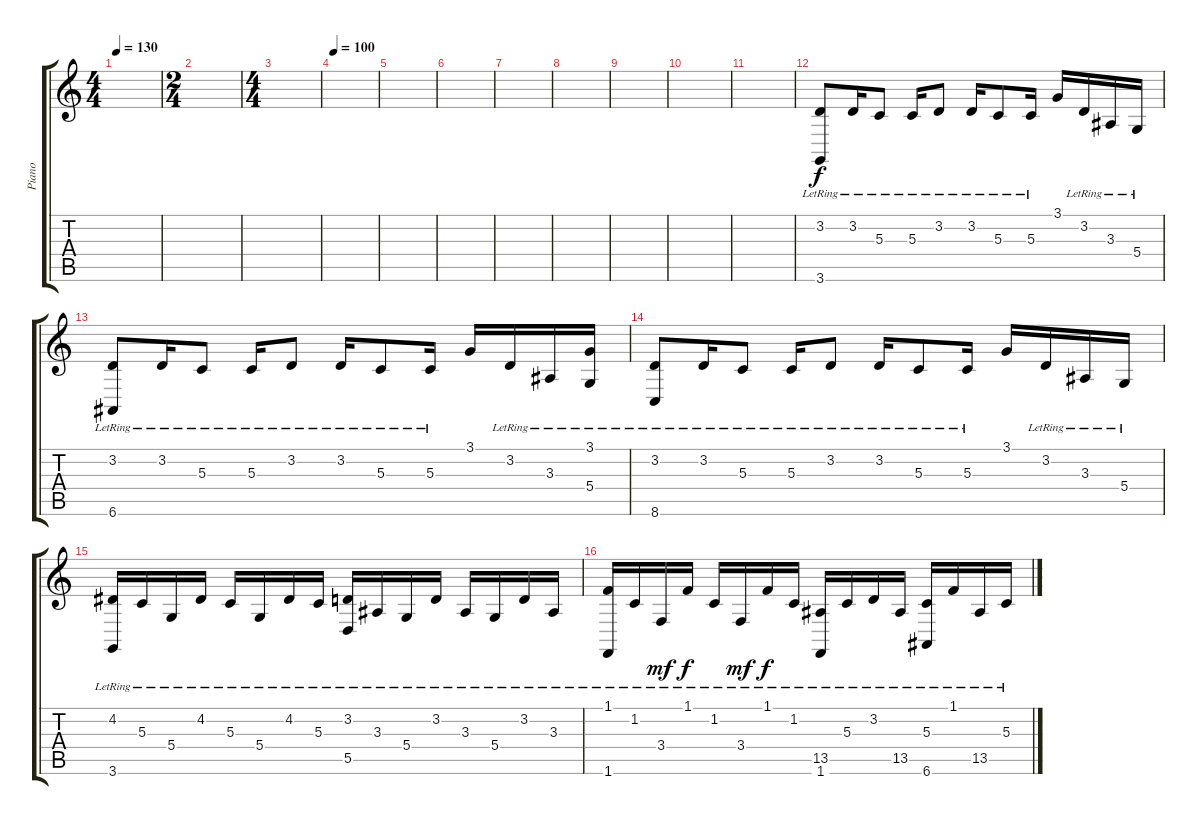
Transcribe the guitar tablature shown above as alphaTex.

\track ("Piano" "Piano") {instrument acousticgrandpiano}
\staff {score tabs}
\tuning (E4 B3 G3 D3 A2 E2) {hide}
\ts (4 4)
\tempo 130
\clef g2
\ks c
|
\ts (2 4)
|
\ts (4 4)
|
\tempo 100
|
|
|
|
|
|
|
|
(3.2{lr} 3.6{lr}).8{dy f} 3.2{lr}.16 5.3{lr}.8 5.3{lr}.16 3.2{lr}.8 3.2{lr}.16 5.3{lr}.8 5.3{lr}.16 3.1.16 3.2{lr}.16 3.3{lr}.16 5.4{lr}.16 |
(3.2{lr} 6.6{lr}).8 3.2{lr}.16 5.3{lr}.8 5.3{lr}.16 3.2{lr}.8 3.2{lr}.16 5.3{lr}.8 5.3{lr}.16 3.1.16 3.2{lr}.16 3.3{lr}.16 (3.1 5.4{lr}).16 |
(3.2{lr} 8.6{lr}).8 3.2{lr}.16 5.3{lr}.8 5.3{lr}.16 3.2{lr}.8 3.2{lr}.16 5.3{lr}.8 5.3{lr}.16 3.1.16 3.2{lr}.16 3.3{lr}.16 5.4{lr}.16 |
(4.2{lr} 3.6{lr}).16 5.3{lr}.16 5.4{lr}.16 4.2{lr}.16 5.3{lr}.16 5.4{lr}.16 4.2{lr}.16 5.3{lr}.16 (3.2{lr} 5.5{lr}).16 3.3{lr}.16 5.4{lr}.16 3.2{lr}.16 3.3{lr}.16 5.4{lr}.16 3.2{lr}.16 3.3{lr}.16 |
(1.1{lr} 1.6{lr}).16 1.2{lr}.16 3.4{lr}.16{dy mf} 1.1{lr}.16{dy f} 1.2{lr}.16 3.4{lr}.16{dy mf} 1.1{lr}.16{dy f} 1.2{lr}.16 (13.5{lr} 1.6{lr}).16 5.3{lr}.16 3.2{lr}.16 13.5{lr}.16 (5.3{lr} 6.6{lr}).16 1.1{lr}.16 13.5{lr}.16 5.3{lr}.16
